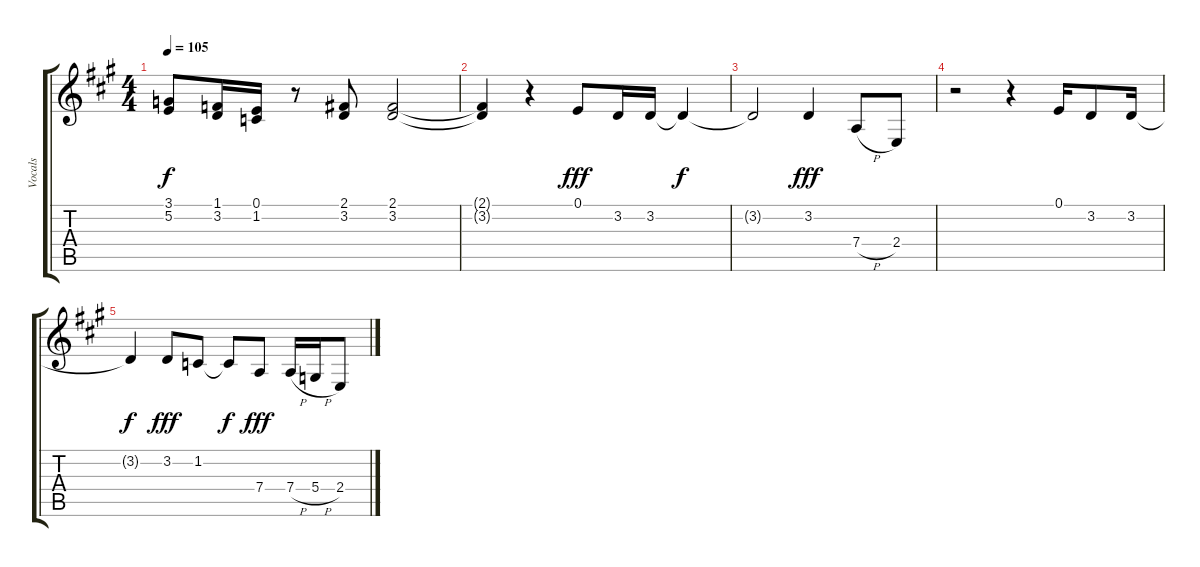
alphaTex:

\track ("Vocals" "Vocals") {instrument clarinet}
\staff {score tabs}
\tuning (E4 B3 G3 D3 A2 E2) {hide}
\ts (4 4)
\tempo 105
\clef g2
\ks a
(3.1 5.2).8{dy f} (1.1 3.2).16 (0.1 1.2).16 r.8 (2.1 3.2).8 (2.1 3.2).2 |
(2.1{t} 3.2{t}).4 r.4 0.1.8{dy fff} 3.2.16 3.2.16 3.2{t}.4{dy f} |
3.2{t}.2 3.2.4{dy fff} 7.4{h}.8 2.4.8 |
r.2 r.4 0.1.16 3.2.8 3.2.16 |
3.2{t}.4{dy f} 3.2.8{dy fff} 1.2.8 1.2{t}.8{dy f} 7.4.8{dy fff} 7.4{h}.16 5.4{h}.16 2.4.8
